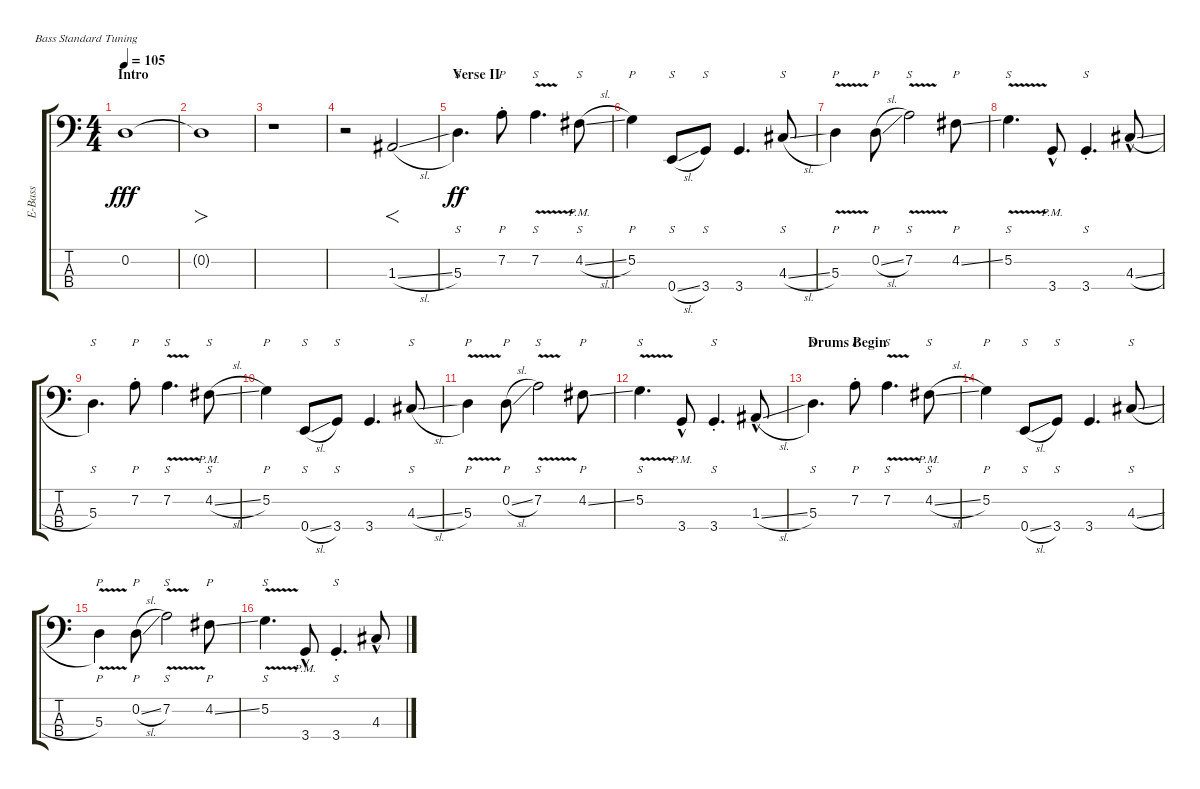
\defaultSystemsLayout 4
\otherSystemsTrackNameOrientation horizontal
\chordDiagramsInScore
\track ("Electric Bass" "E-Bass") {instrument electricbassfinger}
\staff {score tabs}
\tuning (G2 D2 A1 E1)
\ts (4 4)
\section ("" "Intro")
\tempo 105
\clef f4
\scale
0.333333
\ks c
0.2.1{dy fff} |
\scale
0.333333 0.2{t}.1{fo} |
\scale
0.333333 r.1 |
\scale
0.333333 r.2 1.3{sl}.2{f} |
\section ("" "Verse II")
\scale
0.333333 5.3.4{s d dy ff} 7.2{st}.8{p} 7.2{v}.4{s d} 4.2{sl pm}.8{s} |
\scale
0.333333 5.2.4{p} 0.4{sl}.8{s} 3.4.8{s} 3.4.4{d} 4.3{sl}.8{s} |
\scale
0.333333 5.3{v}.4{p} 0.2{sl}.8{p} 7.2{v}.2{s} 4.2{ss}.8{p} |
5.2{v}.4{s d} 3.4{hac pm}.8 3.4{st}.4{s d} 4.3{sl hac}.8 |
5.3.4{s d} 7.2{st}.8{p} 7.2{v}.4{s d} 4.2{sl pm}.8{s} |
5.2.4{p} 0.4{sl}.8{s} 3.4.8{s} 3.4.4{d} 4.3{sl}.8{s} |
5.3{v}.4{p} 0.2{sl}.8{p} 7.2{v}.2{s} 4.2{ss}.8{p} |
5.2{v}.4{s d} 3.4{hac pm}.8 3.4{st}.4{s d} 1.3{sl hac}.8 |
\section ("" "Drums Begin")
\scale
0.333333 5.3.4{s d} 7.2{st}.8{p} 7.2{v}.4{s d} 4.2{sl pm}.8{s} |
\scale
0.333333 5.2.4{p} 0.4{sl}.8{s} 3.4.8{s} 3.4.4{d} 4.3{sl}.8{s} |
\scale
0.333333 5.3{v}.4{p} 0.2{sl}.8{p} 7.2{v}.2{s} 4.2{ss}.8{p} |
\scale
0.333333 5.2{v}.4{s d} 3.4{hac pm}.8 3.4{st}.4{s d} 4.3{sl hac}.8
